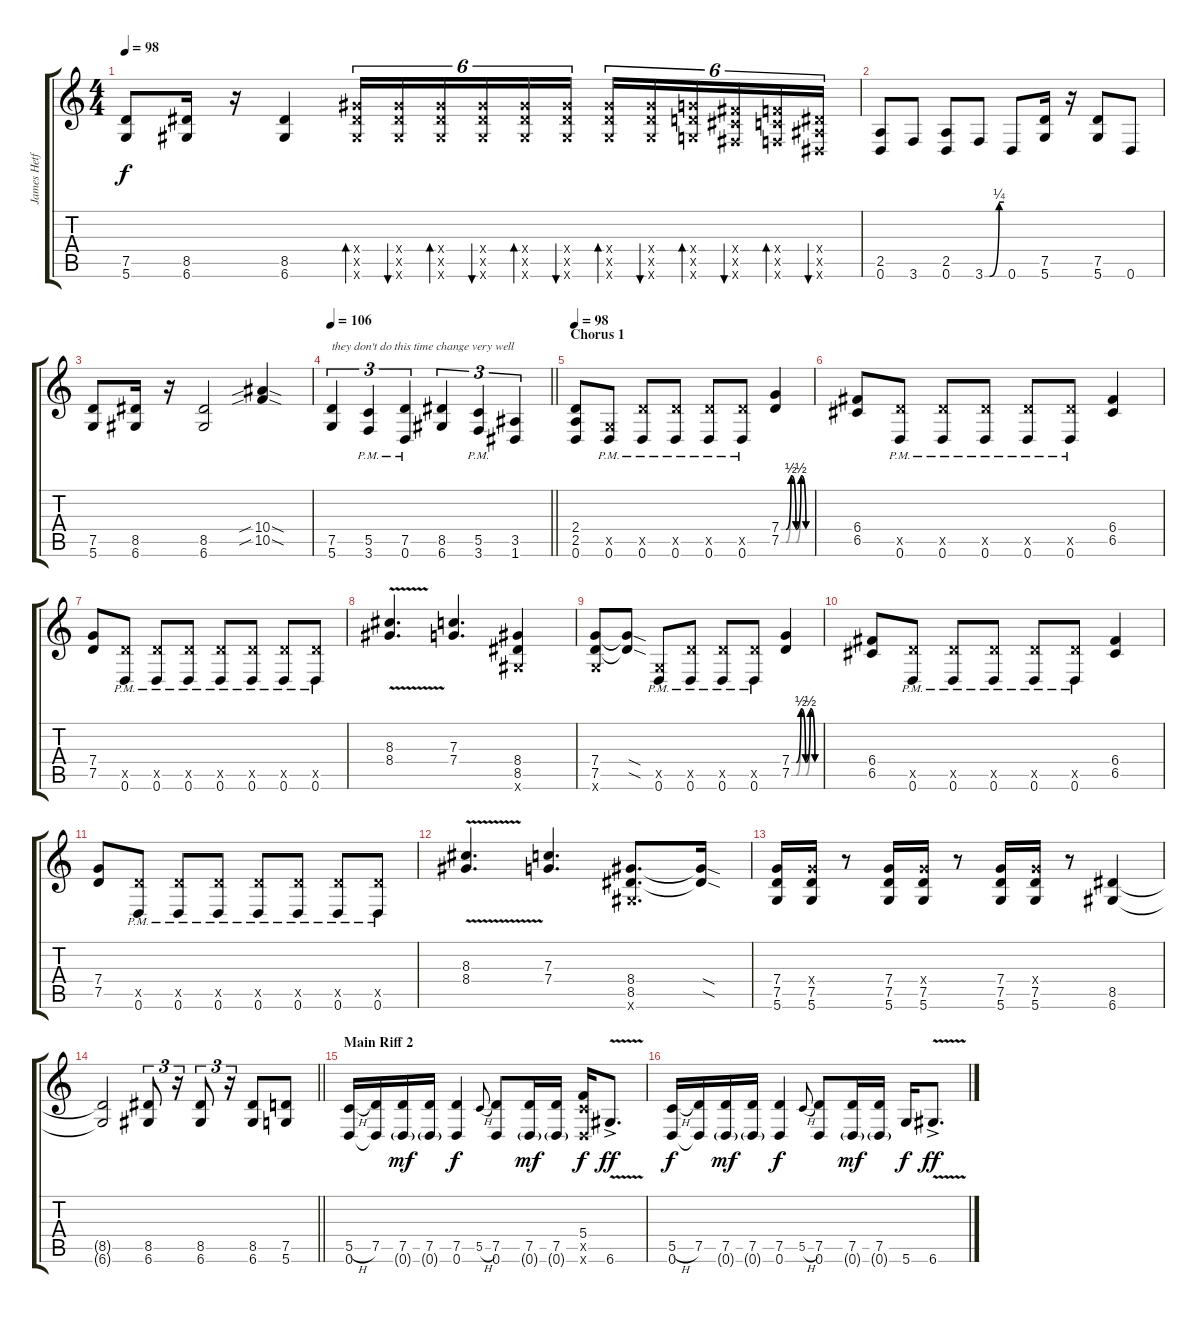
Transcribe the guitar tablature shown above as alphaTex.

\track ("James Hetfield (Guitar Rhythm)" "James Hetf") {instrument distortionguitar}
\staff {score tabs}
\tuning (D4 A3 F3 C3 G2 D2) {hide}
\ts (4 4)
\tempo 98
\clef g2
\ks c
(7.5 5.6).8{dy f} (8.5 6.6).16 r.16 (8.5 6.6).4 (8.4{x} 8.5{x} 6.6{x}).16{tu (6 4) bd 60} (8.4{x} 8.5{x} 6.6{x}).16{tu (6 4) bu 60} (8.4{x} 8.5{x} 6.6{x}).16{tu (6 4) bd 60} (8.4{x} 8.5{x} 6.6{x}).16{tu (6 4) bu 60} (8.4{x} 8.5{x} 6.6{x}).16{tu (6 4) bd 60} (8.4{x} 8.5{x} 6.6{x}).16{tu (6 4) bu 60} (8.4{x} 8.5{x} 6.6{x}).16{tu (6 4) bd 60} (8.4{x} 8.5{x} 6.6{x}).16{tu (6 4) bu 60} (7.4{x} 7.5{x} 5.6{x}).16{tu (6 4) bd 60} (6.4{x} 6.5{x} 4.6{x}).16{tu (6 4) bu 60} (5.4{x} 5.5{x} 3.6{x}).16{tu (6 4) bd 60} (3.4{x} 3.5{x} 1.6{x}).16{tu (6 4) bu 60} |
(2.5 0.6).8 3.6.8 (2.5 0.6).8 3.6{be (custom 0 0 15 0 45 1 60 1)}.8 0.6.8 (7.5 5.6).16 r.16 (7.5 5.6).8 0.6.8 |
(7.5 5.6).8 (8.5 6.6).16 r.16 (8.5 6.6).2 (10.4{sib sod} 10.5{sib sod}).4 |
\tempo 106
\barLineRight lightlight
(7.5 5.6).4{tu (3 2) txt "they don't do this time change very well"} (5.5{pm} 3.6{pm}).4{tu (3 2)} (7.5{pm} 0.6{pm}).4{tu (3 2)} (8.5 6.6).4{tu (3 2)} (5.5{pm} 3.6{pm}).4{tu (3 2)} (3.5 1.6).4{tu (3 2)} |
\section ("" "Chorus 1")
\tempo 98
(2.4 2.5 0.6).8 (0.5{x} 0.6{pm}).8 (7.5{x} 0.6{pm}).8 (7.5{x} 0.6{pm}).8 (7.5{x} 0.6{pm}).8 (7.5{x} 0.6{pm}).8 (7.4{be (custom 0 0 10 0 20 2 30 0 40 2 50 0 60 0)} 7.5{be (custom 0 0 10 0 20 2 30 0 40 2 50 0 60 0)}).4 |
(6.4 6.5).8 (7.5{x} 0.6{pm}).8 (7.5{x} 0.6{pm}).8 (7.5{x} 0.6{pm}).8 (7.5{x} 0.6{pm}).8 (7.5{x} 0.6{pm}).8 (6.4 6.5).4 |
(7.4 7.5).8 (7.5{x} 0.6{pm}).8 (7.5{x} 0.6{pm}).8 (7.5{x} 0.6{pm}).8 (7.5{x} 0.6{pm}).8 (7.5{x} 0.6{pm}).8 (7.5{x} 0.6{pm}).8 (7.5{x} 0.6{pm}).8 |
(8.3{v} 8.4{v}).4{d} (7.3 7.4).4{d} (8.4 8.5 6.6{x}).4 |
(7.4 7.5 5.6{x}).8 (7.4{sod t} 7.5{sod t}).8 (0.5{x} 0.6{pm}).8 (7.5{x} 0.6{pm}).8 (7.5{x} 0.6{pm}).8 (7.5{x} 0.6{pm}).8 (7.4{be (custom 0 0 10 0 20 2 30 0 40 2 50 0 60 0)} 7.5{be (custom 0 0 10 0 20 2 30 0 40 2 50 0 60 0)}).4 |
(6.4 6.5).8 (7.5{x} 0.6{pm}).8 (7.5{x} 0.6{pm}).8 (7.5{x} 0.6{pm}).8 (7.5{x} 0.6{pm}).8 (7.5{x} 0.6{pm}).8 (6.4 6.5).4 |
(7.4 7.5).8 (7.5{x} 0.6{pm}).8 (7.5{x} 0.6{pm}).8 (7.5{x} 0.6{pm}).8 (7.5{x} 0.6{pm}).8 (7.5{x} 0.6{pm}).8 (7.5{x} 0.6{pm}).8 (7.5{x} 0.6{pm}).8 |
(8.3{v} 8.4{v}).4{d} (7.3 7.4).4{d} (8.4 8.5 6.6{x}).8{d} (8.4{sod t} 8.5{sod t}).16 |
(7.4 7.5 5.6).16 (7.4{x} 7.5 5.6).16 r.8 (7.4 7.5 5.6).16 (7.4{x} 7.5 5.6).16 r.8 (7.4 7.5 5.6).16 (7.4{x} 7.5 5.6).16 r.8 (8.5 6.6).4 |
\barLineRight lightlight
(8.5{t} 6.6{t}).2 (8.5 6.6).8{tu (3 2)} r.16{tu (3 2)} (8.5 6.6).8{tu (3 2)} r.16{tu (3 2)} (8.5 6.6).8 (7.5 5.6).8 |
\section ("" "Main Riff 2")
(5.5{h} 0.6).16 (7.5 0.6{t}).16 (7.5 0.6{g}).16{dy mf} (7.5 0.6{g}).16 (7.5 0.6).4{dy f} 5.5{h}.8{gr onbeat} (7.5 0.6).8 (7.5 0.6{g}).16{dy mf} (7.5 0.6{g}).16 (5.4 5.5{x} 0.6{x}).16{dy f} 6.6{v ac}.8{d dy ff} |
(5.5{h} 0.6).16{dy f} (7.5 0.6{t}).16 (7.5 0.6{g}).16{dy mf} (7.5 0.6{g}).16 (7.5 0.6).4{dy f} 5.5{h}.8{gr onbeat} (7.5 0.6).8 (7.5 0.6{g}).16{dy mf} (7.5 0.6{g}).16 5.6.16{dy f} 6.6{v ac}.8{d dy ff}
